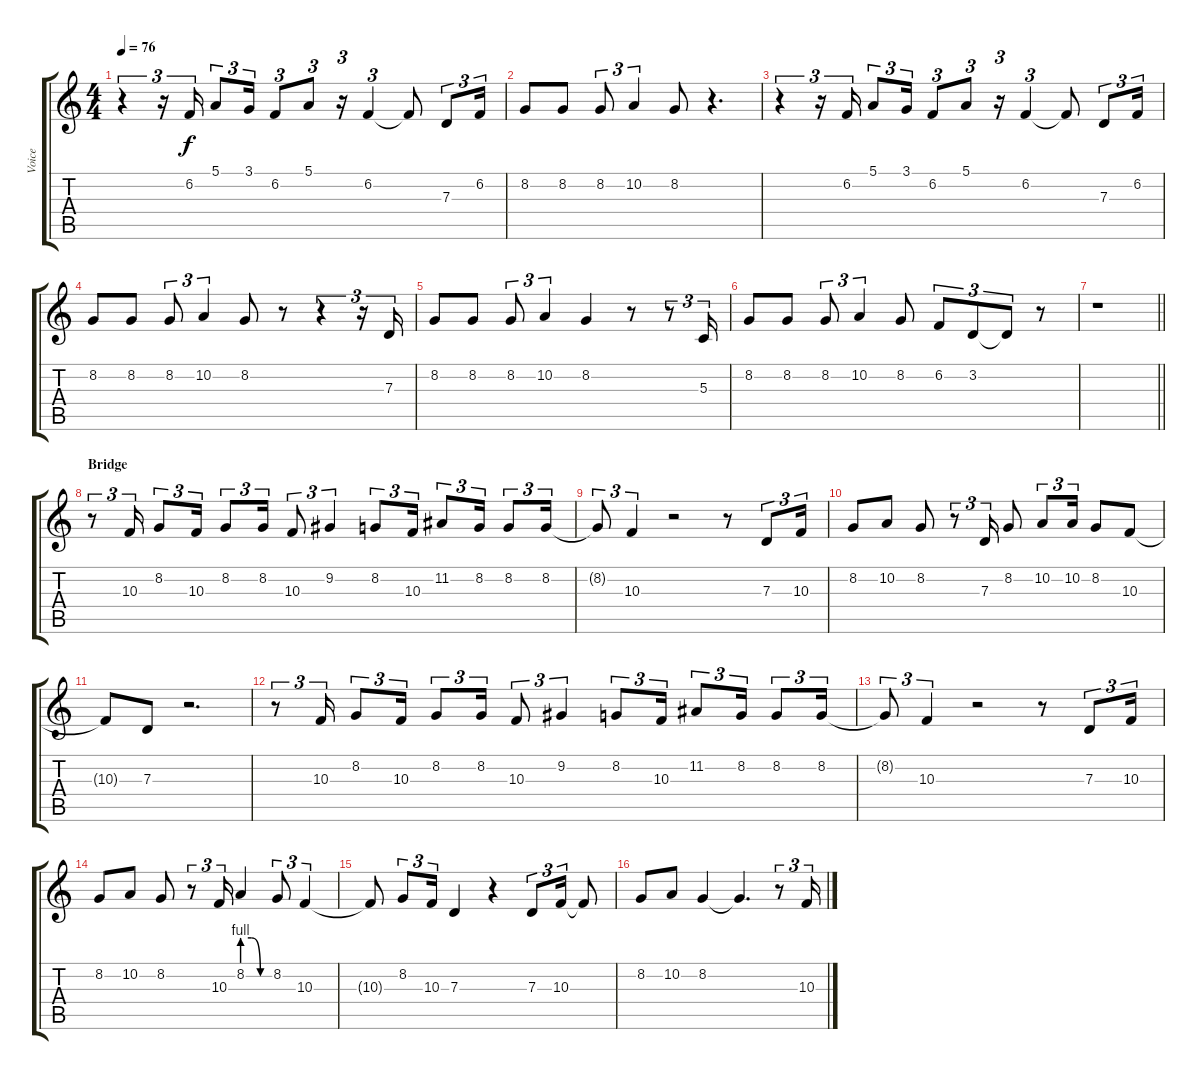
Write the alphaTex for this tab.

\track ("Voice" "Voice") {instrument flute}
\staff {score tabs}
\tuning (E4 B3 G3 D3 A2 E2) {hide}
\ts (4 4)
\tempo 76
\clef g2
\ks c
r.4{tu (3 2) dy f} r.16{tu (3 2)} 6.2.16{tu (3 2)} 5.1.8{tu (3 2)} 3.1.16{tu (3 2)} 6.2.8{tu (3 2)} 5.1.8{tu (3 2)} r.16{tu (3 2)} 6.2.4{tu (3 2)} 6.2{t}.8 7.3.8{tu (3 2)} 6.2.16{tu (3 2)} |
8.2.8 8.2.8 8.2.8{tu (3 2)} 10.2.4{tu (3 2)} 8.2.8 r.4{d} |
r.4{tu (3 2)} r.16{tu (3 2)} 6.2.16{tu (3 2)} 5.1.8{tu (3 2)} 3.1.16{tu (3 2)} 6.2.8{tu (3 2)} 5.1.8{tu (3 2)} r.16{tu (3 2)} 6.2.4{tu (3 2)} 6.2{t}.8 7.3.8{tu (3 2)} 6.2.16{tu (3 2)} |
8.2.8 8.2.8 8.2.8{tu (3 2)} 10.2.4{tu (3 2)} 8.2.8 r.8 r.4{tu (3 2)} r.16{tu (3 2)} 7.3.16{tu (3 2)} |
8.2.8 8.2.8 8.2.8{tu (3 2)} 10.2.4{tu (3 2)} 8.2.4 r.8 r.8{tu (3 2)} 5.3.16{tu (3 2)} |
8.2.8 8.2.8 8.2.8{tu (3 2)} 10.2.4{tu (3 2)} 8.2.8 6.2.8{tu (3 2)} 3.2.8{tu (3 2)} 3.2{t}.8{tu (3 2)} r.8 |
\barLineRight lightlight
r.1 |
\section ("" "Bridge")
r.8{tu (3 2)} 10.3.16{tu (3 2)} 8.2.8{tu (3 2)} 10.3.16{tu (3 2)} 8.2.8{tu (3 2)} 8.2.16{tu (3 2)} 10.3.8{tu (3 2)} 9.2.4{tu (3 2)} 8.2.8{tu (3 2)} 10.3.16{tu (3 2)} 11.2.8{tu (3 2)} 8.2.16{tu (3 2)} 8.2.8{tu (3 2)} 8.2.16{tu (3 2)} |
8.2{t}.8{tu (3 2)} 10.3.4{tu (3 2)} r.2 r.8 7.3.8{tu (3 2)} 10.3.16{tu (3 2)} |
8.2.8 10.2.8 8.2.8 r.8{tu (3 2)} 7.3.16{tu (3 2)} 8.2.8 10.2.8{tu (3 2)} 10.2.16{tu (3 2)} 8.2.8 10.3.8 |
10.3{t}.8 7.3.8 r.2{d} |
r.8{tu (3 2)} 10.3.16{tu (3 2)} 8.2.8{tu (3 2)} 10.3.16{tu (3 2)} 8.2.8{tu (3 2)} 8.2.16{tu (3 2)} 10.3.8{tu (3 2)} 9.2.4{tu (3 2)} 8.2.8{tu (3 2)} 10.3.16{tu (3 2)} 11.2.8{tu (3 2)} 8.2.16{tu (3 2)} 8.2.8{tu (3 2)} 8.2.16{tu (3 2)} |
8.2{t}.8{tu (3 2)} 10.3.4{tu (3 2)} r.2 r.8 7.3.8{tu (3 2)} 10.3.16{tu (3 2)} |
8.2.8 10.2.8 8.2.8 r.8{tu (3 2)} 10.3.16{tu (3 2)} 8.2{be (custom 0 4 20 4 40 0 60 0)}.4 8.2.8{tu (3 2)} 10.3.4{tu (3 2)} |
10.3{t}.8 8.2.8{tu (3 2)} 10.3.16{tu (3 2)} 7.3.4 r.4 7.3.8{tu (3 2)} 10.3.16{tu (3 2)} 10.3{t}.8 |
8.2.8 10.2.8 8.2.4 8.2{t}.4{d} r.8{tu (3 2)} 10.3.16{tu (3 2)}
